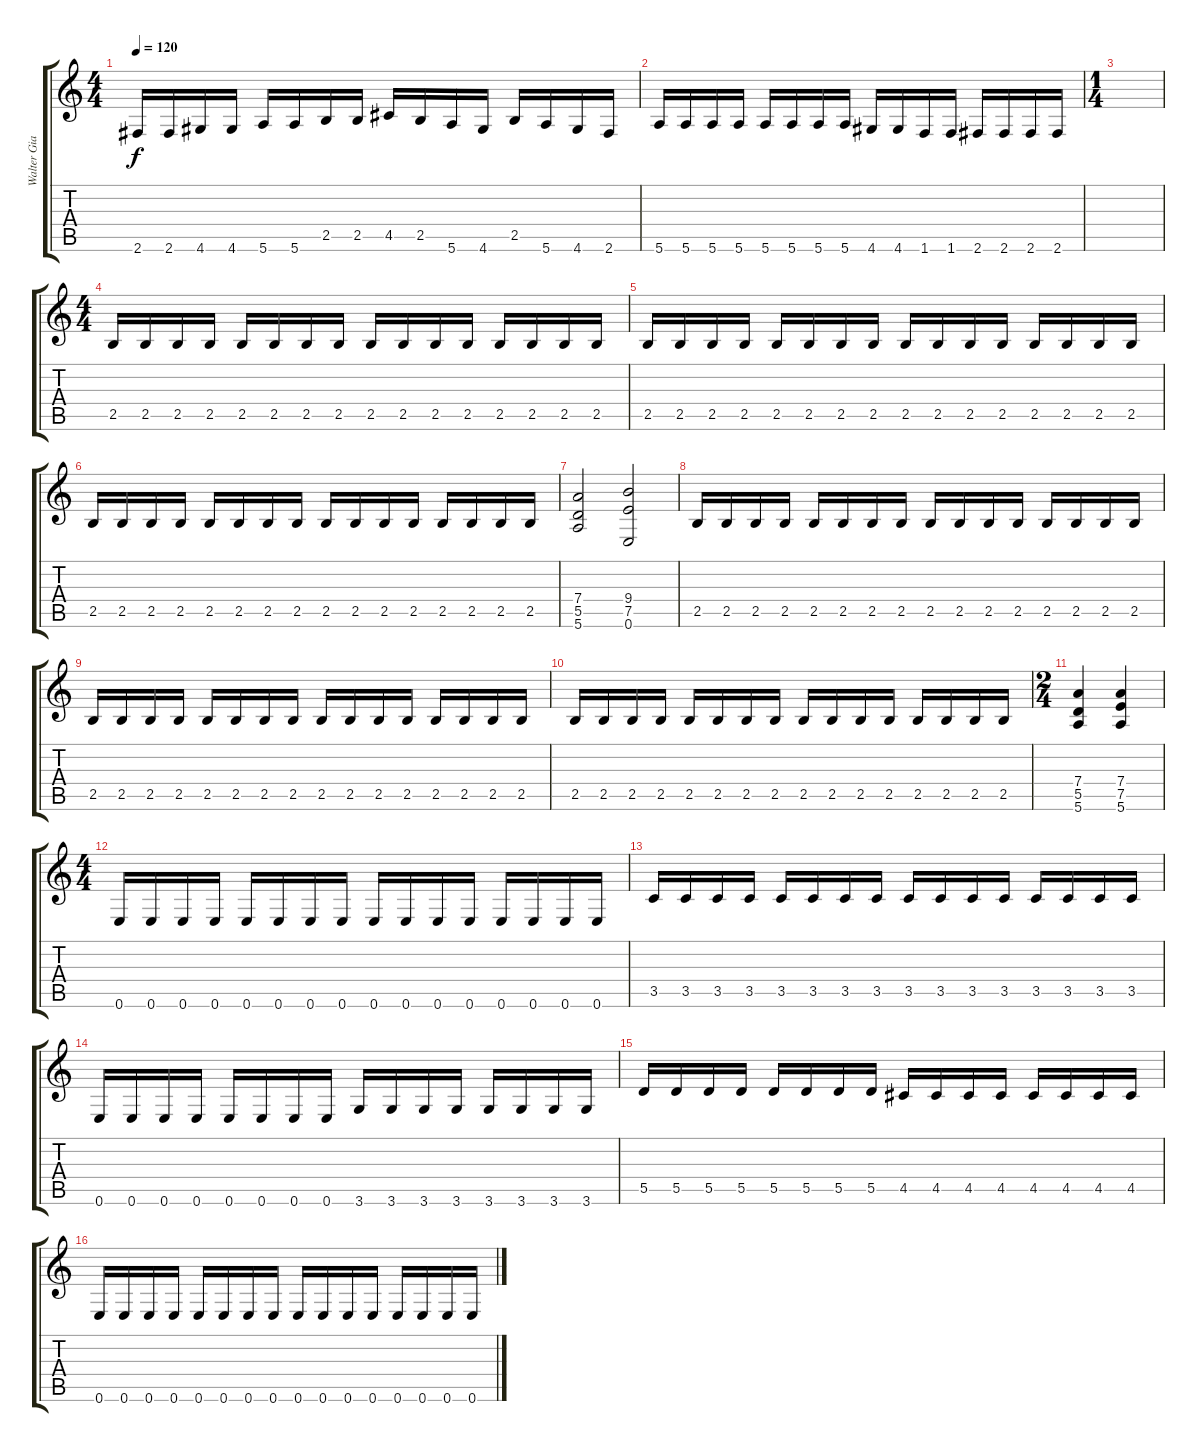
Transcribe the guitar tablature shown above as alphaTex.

\track ("Walter Giardino" "Walter Gia") {instrument overdrivenguitar}
\staff {score tabs}
\tuning (E4 B3 G3 D3 A2 E2) {hide}
\ts (4 4)
\tempo 120
\clef g2
\ks c
2.6.16{dy f} 2.6.16 4.6.16 4.6.16 5.6.16 5.6.16 2.5.16 2.5.16 4.5.16 2.5.16 5.6.16 4.6.16 2.5.16 5.6.16 4.6.16 2.6.16 |
5.6.16 5.6.16 5.6.16 5.6.16 5.6.16 5.6.16 5.6.16 5.6.16 4.6.16 4.6.16 1.6.16 1.6.16 2.6.16 2.6.16 2.6.16 2.6.16 |
\ts (1 4)
|
\ts (4 4)
2.5.16 2.5.16 2.5.16 2.5.16 2.5.16 2.5.16 2.5.16 2.5.16 2.5.16 2.5.16 2.5.16 2.5.16 2.5.16 2.5.16 2.5.16 2.5.16 |
2.5.16 2.5.16 2.5.16 2.5.16 2.5.16 2.5.16 2.5.16 2.5.16 2.5.16 2.5.16 2.5.16 2.5.16 2.5.16 2.5.16 2.5.16 2.5.16 |
2.5.16 2.5.16 2.5.16 2.5.16 2.5.16 2.5.16 2.5.16 2.5.16 2.5.16 2.5.16 2.5.16 2.5.16 2.5.16 2.5.16 2.5.16 2.5.16 |
(7.4 5.5 5.6).2 (9.4 7.5 0.6).2 |
2.5.16 2.5.16 2.5.16 2.5.16 2.5.16 2.5.16 2.5.16 2.5.16 2.5.16 2.5.16 2.5.16 2.5.16 2.5.16 2.5.16 2.5.16 2.5.16 |
2.5.16 2.5.16 2.5.16 2.5.16 2.5.16 2.5.16 2.5.16 2.5.16 2.5.16 2.5.16 2.5.16 2.5.16 2.5.16 2.5.16 2.5.16 2.5.16 |
2.5.16 2.5.16 2.5.16 2.5.16 2.5.16 2.5.16 2.5.16 2.5.16 2.5.16 2.5.16 2.5.16 2.5.16 2.5.16 2.5.16 2.5.16 2.5.16 |
\ts (2 4)
(7.4 5.5 5.6).4 (7.4 7.5 5.6).4 |
\ts (4 4)
0.6.16 0.6.16 0.6.16 0.6.16 0.6.16 0.6.16 0.6.16 0.6.16 0.6.16 0.6.16 0.6.16 0.6.16 0.6.16 0.6.16 0.6.16 0.6.16 |
3.5.16 3.5.16 3.5.16 3.5.16 3.5.16 3.5.16 3.5.16 3.5.16 3.5.16 3.5.16 3.5.16 3.5.16 3.5.16 3.5.16 3.5.16 3.5.16 |
0.6.16 0.6.16 0.6.16 0.6.16 0.6.16 0.6.16 0.6.16 0.6.16 3.6.16 3.6.16 3.6.16 3.6.16 3.6.16 3.6.16 3.6.16 3.6.16 |
5.5.16 5.5.16 5.5.16 5.5.16 5.5.16 5.5.16 5.5.16 5.5.16 4.5.16 4.5.16 4.5.16 4.5.16 4.5.16 4.5.16 4.5.16 4.5.16 |
0.6.16 0.6.16 0.6.16 0.6.16 0.6.16 0.6.16 0.6.16 0.6.16 0.6.16 0.6.16 0.6.16 0.6.16 0.6.16 0.6.16 0.6.16 0.6.16
